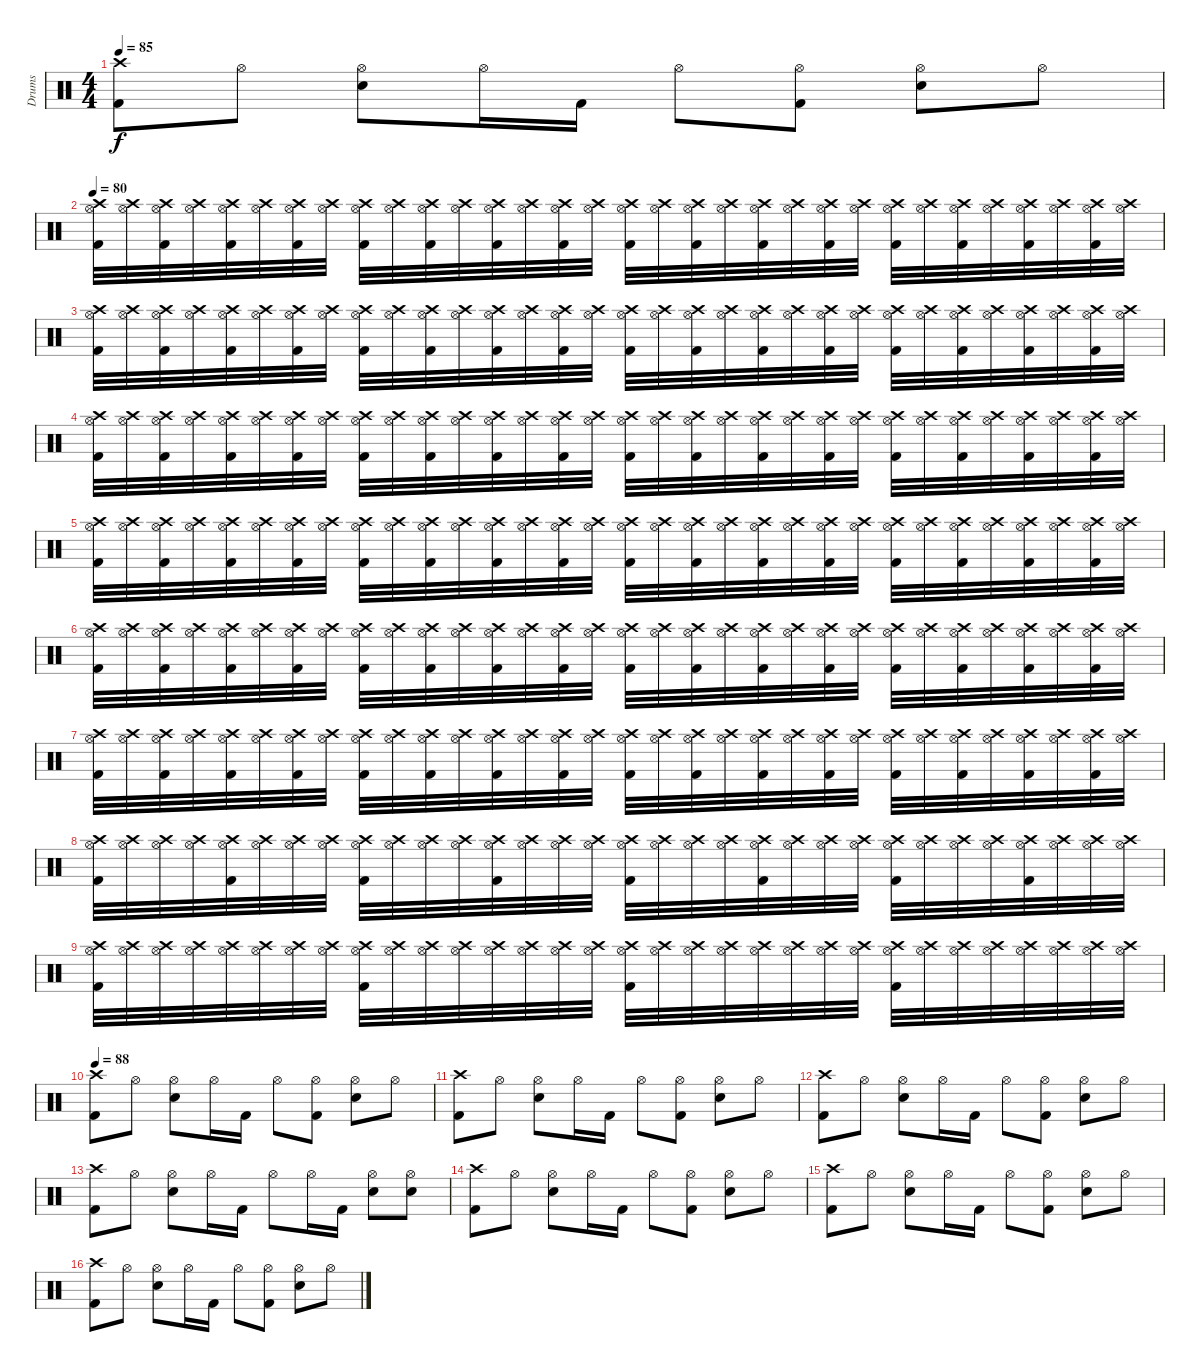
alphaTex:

\track ("Drums" "Drums") {instrument percussion}
\staff {score}
\articulation defaults
\ts (4 4)
\tempo 85
\clef neutral
\ks c
("Crash high (hit)" "Kick (hit) 2").8{dy f} "Hi-Hat (open)".8 ("Hi-Hat (open)" "Snare (hit) 2").8 "Hi-Hat (open)".16 "Kick (hit) 2".16 "Hi-Hat (open)".8 ("Hi-Hat (open)" "Kick (hit) 2").8 ("Hi-Hat (open)" "Snare (hit) 2").8 "Hi-Hat (open)".8 |
\tempo 80
("Crash high (hit)" "Hi-Hat (open)" "Kick (hit) 2").32{volume 7} ("Crash high (hit)" "Hi-Hat (open)").32 ("Crash high (hit)" "Hi-Hat (open)" "Kick (hit) 2").32 ("Crash high (hit)" "Hi-Hat (open)").32 ("Crash high (hit)" "Hi-Hat (open)" "Kick (hit) 2").32 ("Crash high (hit)" "Hi-Hat (open)").32 ("Crash high (hit)" "Hi-Hat (open)" "Kick (hit) 2").32 ("Crash high (hit)" "Hi-Hat (open)").32 ("Crash high (hit)" "Hi-Hat (open)" "Kick (hit) 2").32 ("Crash high (hit)" "Hi-Hat (open)").32 ("Crash high (hit)" "Hi-Hat (open)" "Kick (hit) 2").32 ("Crash high (hit)" "Hi-Hat (open)").32 ("Crash high (hit)" "Hi-Hat (open)" "Kick (hit) 2").32 ("Crash high (hit)" "Hi-Hat (open)").32 ("Crash high (hit)" "Hi-Hat (open)" "Kick (hit) 2").32 ("Crash high (hit)" "Hi-Hat (open)").32 ("Crash high (hit)" "Hi-Hat (open)" "Kick (hit) 2").32 ("Crash high (hit)" "Hi-Hat (open)").32 ("Crash high (hit)" "Hi-Hat (open)" "Kick (hit) 2").32 ("Crash high (hit)" "Hi-Hat (open)").32 ("Crash high (hit)" "Hi-Hat (open)" "Kick (hit) 2").32 ("Crash high (hit)" "Hi-Hat (open)").32 ("Crash high (hit)" "Hi-Hat (open)" "Kick (hit) 2").32 ("Crash high (hit)" "Hi-Hat (open)").32 ("Crash high (hit)" "Hi-Hat (open)" "Kick (hit) 2").32 ("Crash high (hit)" "Hi-Hat (open)").32 ("Crash high (hit)" "Hi-Hat (open)" "Kick (hit) 2").32 ("Crash high (hit)" "Hi-Hat (open)").32 ("Crash high (hit)" "Hi-Hat (open)" "Kick (hit) 2").32 ("Crash high (hit)" "Hi-Hat (open)").32 ("Crash high (hit)" "Hi-Hat (open)" "Kick (hit) 2").32 ("Crash high (hit)" "Hi-Hat (open)").32 |
("Crash high (hit)" "Hi-Hat (open)" "Kick (hit) 2").32 ("Crash high (hit)" "Hi-Hat (open)").32 ("Crash high (hit)" "Hi-Hat (open)" "Kick (hit) 2").32 ("Crash high (hit)" "Hi-Hat (open)").32 ("Crash high (hit)" "Hi-Hat (open)" "Kick (hit) 2").32 ("Crash high (hit)" "Hi-Hat (open)").32 ("Crash high (hit)" "Hi-Hat (open)" "Kick (hit) 2").32 ("Crash high (hit)" "Hi-Hat (open)").32 ("Crash high (hit)" "Hi-Hat (open)" "Kick (hit) 2").32 ("Crash high (hit)" "Hi-Hat (open)").32 ("Crash high (hit)" "Hi-Hat (open)" "Kick (hit) 2").32 ("Crash high (hit)" "Hi-Hat (open)").32 ("Crash high (hit)" "Hi-Hat (open)" "Kick (hit) 2").32 ("Crash high (hit)" "Hi-Hat (open)").32 ("Crash high (hit)" "Hi-Hat (open)" "Kick (hit) 2").32 ("Crash high (hit)" "Hi-Hat (open)").32 ("Crash high (hit)" "Hi-Hat (open)" "Kick (hit) 2").32 ("Crash high (hit)" "Hi-Hat (open)").32 ("Crash high (hit)" "Hi-Hat (open)" "Kick (hit) 2").32 ("Crash high (hit)" "Hi-Hat (open)").32 ("Crash high (hit)" "Hi-Hat (open)" "Kick (hit) 2").32 ("Crash high (hit)" "Hi-Hat (open)").32 ("Crash high (hit)" "Hi-Hat (open)" "Kick (hit) 2").32 ("Crash high (hit)" "Hi-Hat (open)").32 ("Crash high (hit)" "Hi-Hat (open)" "Kick (hit) 2").32 ("Crash high (hit)" "Hi-Hat (open)").32 ("Crash high (hit)" "Hi-Hat (open)" "Kick (hit) 2").32 ("Crash high (hit)" "Hi-Hat (open)").32 ("Crash high (hit)" "Hi-Hat (open)" "Kick (hit) 2").32 ("Crash high (hit)" "Hi-Hat (open)").32 ("Crash high (hit)" "Hi-Hat (open)" "Kick (hit) 2").32 ("Crash high (hit)" "Hi-Hat (open)").32 |
("Crash high (hit)" "Hi-Hat (open)" "Kick (hit) 2").32 ("Crash high (hit)" "Hi-Hat (open)").32 ("Crash high (hit)" "Hi-Hat (open)" "Kick (hit) 2").32 ("Crash high (hit)" "Hi-Hat (open)").32 ("Crash high (hit)" "Hi-Hat (open)" "Kick (hit) 2").32 ("Crash high (hit)" "Hi-Hat (open)").32 ("Crash high (hit)" "Hi-Hat (open)" "Kick (hit) 2").32 ("Crash high (hit)" "Hi-Hat (open)").32 ("Crash high (hit)" "Hi-Hat (open)" "Kick (hit) 2").32 ("Crash high (hit)" "Hi-Hat (open)").32 ("Crash high (hit)" "Hi-Hat (open)" "Kick (hit) 2").32 ("Crash high (hit)" "Hi-Hat (open)").32 ("Crash high (hit)" "Hi-Hat (open)" "Kick (hit) 2").32 ("Crash high (hit)" "Hi-Hat (open)").32 ("Crash high (hit)" "Hi-Hat (open)" "Kick (hit) 2").32 ("Crash high (hit)" "Hi-Hat (open)").32 ("Crash high (hit)" "Hi-Hat (open)" "Kick (hit) 2").32 ("Crash high (hit)" "Hi-Hat (open)").32 ("Crash high (hit)" "Hi-Hat (open)" "Kick (hit) 2").32 ("Crash high (hit)" "Hi-Hat (open)").32 ("Crash high (hit)" "Hi-Hat (open)" "Kick (hit) 2").32 ("Crash high (hit)" "Hi-Hat (open)").32 ("Crash high (hit)" "Hi-Hat (open)" "Kick (hit) 2").32 ("Crash high (hit)" "Hi-Hat (open)").32 ("Crash high (hit)" "Hi-Hat (open)" "Kick (hit) 2").32 ("Crash high (hit)" "Hi-Hat (open)").32 ("Crash high (hit)" "Hi-Hat (open)" "Kick (hit) 2").32 ("Crash high (hit)" "Hi-Hat (open)").32 ("Crash high (hit)" "Hi-Hat (open)" "Kick (hit) 2").32 ("Crash high (hit)" "Hi-Hat (open)").32 ("Crash high (hit)" "Hi-Hat (open)" "Kick (hit) 2").32 ("Crash high (hit)" "Hi-Hat (open)").32 |
("Crash high (hit)" "Hi-Hat (open)" "Kick (hit) 2").32 ("Crash high (hit)" "Hi-Hat (open)").32 ("Crash high (hit)" "Hi-Hat (open)" "Kick (hit) 2").32 ("Crash high (hit)" "Hi-Hat (open)").32 ("Crash high (hit)" "Hi-Hat (open)" "Kick (hit) 2").32 ("Crash high (hit)" "Hi-Hat (open)").32 ("Crash high (hit)" "Hi-Hat (open)" "Kick (hit) 2").32 ("Crash high (hit)" "Hi-Hat (open)").32 ("Crash high (hit)" "Hi-Hat (open)" "Kick (hit) 2").32 ("Crash high (hit)" "Hi-Hat (open)").32 ("Crash high (hit)" "Hi-Hat (open)" "Kick (hit) 2").32 ("Crash high (hit)" "Hi-Hat (open)").32 ("Crash high (hit)" "Hi-Hat (open)" "Kick (hit) 2").32 ("Crash high (hit)" "Hi-Hat (open)").32 ("Crash high (hit)" "Hi-Hat (open)" "Kick (hit) 2").32 ("Crash high (hit)" "Hi-Hat (open)").32 ("Crash high (hit)" "Hi-Hat (open)" "Kick (hit) 2").32 ("Crash high (hit)" "Hi-Hat (open)").32 ("Crash high (hit)" "Hi-Hat (open)" "Kick (hit) 2").32 ("Crash high (hit)" "Hi-Hat (open)").32 ("Crash high (hit)" "Hi-Hat (open)" "Kick (hit) 2").32 ("Crash high (hit)" "Hi-Hat (open)").32 ("Crash high (hit)" "Hi-Hat (open)" "Kick (hit) 2").32 ("Crash high (hit)" "Hi-Hat (open)").32 ("Crash high (hit)" "Hi-Hat (open)" "Kick (hit) 2").32 ("Crash high (hit)" "Hi-Hat (open)").32 ("Crash high (hit)" "Hi-Hat (open)" "Kick (hit) 2").32 ("Crash high (hit)" "Hi-Hat (open)").32 ("Crash high (hit)" "Hi-Hat (open)" "Kick (hit) 2").32 ("Crash high (hit)" "Hi-Hat (open)").32 ("Crash high (hit)" "Hi-Hat (open)" "Kick (hit) 2").32 ("Crash high (hit)" "Hi-Hat (open)").32 |
("Crash high (hit)" "Hi-Hat (open)" "Kick (hit) 2").32 ("Crash high (hit)" "Hi-Hat (open)").32 ("Crash high (hit)" "Hi-Hat (open)" "Kick (hit) 2").32 ("Crash high (hit)" "Hi-Hat (open)").32 ("Crash high (hit)" "Hi-Hat (open)" "Kick (hit) 2").32 ("Crash high (hit)" "Hi-Hat (open)").32 ("Crash high (hit)" "Hi-Hat (open)" "Kick (hit) 2").32 ("Crash high (hit)" "Hi-Hat (open)").32 ("Crash high (hit)" "Hi-Hat (open)" "Kick (hit) 2").32 ("Crash high (hit)" "Hi-Hat (open)").32 ("Crash high (hit)" "Hi-Hat (open)" "Kick (hit) 2").32 ("Crash high (hit)" "Hi-Hat (open)").32 ("Crash high (hit)" "Hi-Hat (open)" "Kick (hit) 2").32 ("Crash high (hit)" "Hi-Hat (open)").32 ("Crash high (hit)" "Hi-Hat (open)" "Kick (hit) 2").32 ("Crash high (hit)" "Hi-Hat (open)").32 ("Crash high (hit)" "Hi-Hat (open)" "Kick (hit) 2").32 ("Crash high (hit)" "Hi-Hat (open)").32 ("Crash high (hit)" "Hi-Hat (open)" "Kick (hit) 2").32 ("Crash high (hit)" "Hi-Hat (open)").32 ("Crash high (hit)" "Hi-Hat (open)" "Kick (hit) 2").32 ("Crash high (hit)" "Hi-Hat (open)").32 ("Crash high (hit)" "Hi-Hat (open)" "Kick (hit) 2").32 ("Crash high (hit)" "Hi-Hat (open)").32 ("Crash high (hit)" "Hi-Hat (open)" "Kick (hit) 2").32 ("Crash high (hit)" "Hi-Hat (open)").32 ("Crash high (hit)" "Hi-Hat (open)" "Kick (hit) 2").32 ("Crash high (hit)" "Hi-Hat (open)").32 ("Crash high (hit)" "Hi-Hat (open)" "Kick (hit) 2").32 ("Crash high (hit)" "Hi-Hat (open)").32 ("Crash high (hit)" "Hi-Hat (open)" "Kick (hit) 2").32 ("Crash high (hit)" "Hi-Hat (open)").32 |
("Crash high (hit)" "Hi-Hat (open)" "Kick (hit) 2").32 ("Crash high (hit)" "Hi-Hat (open)").32 ("Crash high (hit)" "Hi-Hat (open)" "Kick (hit) 2").32 ("Crash high (hit)" "Hi-Hat (open)").32 ("Crash high (hit)" "Hi-Hat (open)" "Kick (hit) 2").32 ("Crash high (hit)" "Hi-Hat (open)").32 ("Crash high (hit)" "Hi-Hat (open)" "Kick (hit) 2").32 ("Crash high (hit)" "Hi-Hat (open)").32 ("Crash high (hit)" "Hi-Hat (open)" "Kick (hit) 2").32 ("Crash high (hit)" "Hi-Hat (open)").32 ("Crash high (hit)" "Hi-Hat (open)" "Kick (hit) 2").32 ("Crash high (hit)" "Hi-Hat (open)").32 ("Crash high (hit)" "Hi-Hat (open)" "Kick (hit) 2").32 ("Crash high (hit)" "Hi-Hat (open)").32 ("Crash high (hit)" "Hi-Hat (open)" "Kick (hit) 2").32 ("Crash high (hit)" "Hi-Hat (open)").32 ("Crash high (hit)" "Hi-Hat (open)" "Kick (hit) 2").32 ("Crash high (hit)" "Hi-Hat (open)").32 ("Crash high (hit)" "Hi-Hat (open)" "Kick (hit) 2").32 ("Crash high (hit)" "Hi-Hat (open)").32 ("Crash high (hit)" "Hi-Hat (open)" "Kick (hit) 2").32 ("Crash high (hit)" "Hi-Hat (open)").32 ("Crash high (hit)" "Hi-Hat (open)" "Kick (hit) 2").32 ("Crash high (hit)" "Hi-Hat (open)").32 ("Crash high (hit)" "Hi-Hat (open)" "Kick (hit) 2").32 ("Crash high (hit)" "Hi-Hat (open)").32 ("Crash high (hit)" "Hi-Hat (open)" "Kick (hit) 2").32 ("Crash high (hit)" "Hi-Hat (open)").32 ("Crash high (hit)" "Hi-Hat (open)" "Kick (hit) 2").32 ("Crash high (hit)" "Hi-Hat (open)").32 ("Crash high (hit)" "Hi-Hat (open)" "Kick (hit) 2").32 ("Crash high (hit)" "Hi-Hat (open)").32 |
("Crash high (hit)" "Hi-Hat (open)" "Kick (hit) 2").32 ("Crash high (hit)" "Hi-Hat (open)").32 ("Crash high (hit)" "Hi-Hat (open)").32 ("Crash high (hit)" "Hi-Hat (open)").32 ("Crash high (hit)" "Hi-Hat (open)" "Kick (hit) 2").32 ("Crash high (hit)" "Hi-Hat (open)").32 ("Crash high (hit)" "Hi-Hat (open)").32 ("Crash high (hit)" "Hi-Hat (open)").32 ("Crash high (hit)" "Hi-Hat (open)" "Kick (hit) 2").32 ("Crash high (hit)" "Hi-Hat (open)").32 ("Crash high (hit)" "Hi-Hat (open)").32 ("Crash high (hit)" "Hi-Hat (open)").32 ("Crash high (hit)" "Hi-Hat (open)" "Kick (hit) 2").32 ("Crash high (hit)" "Hi-Hat (open)").32 ("Crash high (hit)" "Hi-Hat (open)").32 ("Crash high (hit)" "Hi-Hat (open)").32 ("Crash high (hit)" "Hi-Hat (open)" "Kick (hit) 2").32 ("Crash high (hit)" "Hi-Hat (open)").32 ("Crash high (hit)" "Hi-Hat (open)").32 ("Crash high (hit)" "Hi-Hat (open)").32 ("Crash high (hit)" "Hi-Hat (open)" "Kick (hit) 2").32 ("Crash high (hit)" "Hi-Hat (open)").32 ("Crash high (hit)" "Hi-Hat (open)").32 ("Crash high (hit)" "Hi-Hat (open)").32 ("Crash high (hit)" "Hi-Hat (open)" "Kick (hit) 2").32 ("Crash high (hit)" "Hi-Hat (open)").32 ("Crash high (hit)" "Hi-Hat (open)").32 ("Crash high (hit)" "Hi-Hat (open)").32 ("Crash high (hit)" "Hi-Hat (open)" "Kick (hit) 2").32 ("Crash high (hit)" "Hi-Hat (open)").32 ("Crash high (hit)" "Hi-Hat (open)").32 ("Crash high (hit)" "Hi-Hat (open)").32 |
("Crash high (hit)" "Hi-Hat (open)" "Kick (hit) 2").32 ("Crash high (hit)" "Hi-Hat (open)").32 ("Crash high (hit)" "Hi-Hat (open)").32 ("Crash high (hit)" "Hi-Hat (open)").32 ("Crash high (hit)" "Hi-Hat (open)").32 ("Crash high (hit)" "Hi-Hat (open)").32 ("Crash high (hit)" "Hi-Hat (open)").32 ("Crash high (hit)" "Hi-Hat (open)").32 ("Crash high (hit)" "Hi-Hat (open)" "Kick (hit) 2").32 ("Crash high (hit)" "Hi-Hat (open)").32 ("Crash high (hit)" "Hi-Hat (open)").32 ("Crash high (hit)" "Hi-Hat (open)").32 ("Crash high (hit)" "Hi-Hat (open)").32 ("Crash high (hit)" "Hi-Hat (open)").32 ("Crash high (hit)" "Hi-Hat (open)").32 ("Crash high (hit)" "Hi-Hat (open)").32 ("Crash high (hit)" "Hi-Hat (open)" "Kick (hit) 2").32 ("Crash high (hit)" "Hi-Hat (open)").32 ("Crash high (hit)" "Hi-Hat (open)").32 ("Crash high (hit)" "Hi-Hat (open)").32 ("Crash high (hit)" "Hi-Hat (open)").32 ("Crash high (hit)" "Hi-Hat (open)").32 ("Crash high (hit)" "Hi-Hat (open)").32 ("Crash high (hit)" "Hi-Hat (open)").32 ("Crash high (hit)" "Hi-Hat (open)" "Kick (hit) 2").32 ("Crash high (hit)" "Hi-Hat (open)").32 ("Crash high (hit)" "Hi-Hat (open)").32 ("Crash high (hit)" "Hi-Hat (open)").32 ("Crash high (hit)" "Hi-Hat (open)").32 ("Crash high (hit)" "Hi-Hat (open)").32 ("Crash high (hit)" "Hi-Hat (open)").32 ("Crash high (hit)" "Hi-Hat (open)").32 |
\tempo 88
("Crash high (hit)" "Kick (hit) 2").8{volume 12} "Hi-Hat (open)".8 ("Hi-Hat (open)" "Snare (hit) 2").8 "Hi-Hat (open)".16 "Kick (hit) 2".16 "Hi-Hat (open)".8 ("Hi-Hat (open)" "Kick (hit) 2").8 ("Hi-Hat (open)" "Snare (hit) 2").8 "Hi-Hat (open)".8 |
("Crash high (hit)" "Kick (hit) 2").8 "Hi-Hat (open)".8 ("Hi-Hat (open)" "Snare (hit) 2").8 "Hi-Hat (open)".16 "Kick (hit) 2".16 "Hi-Hat (open)".8 ("Hi-Hat (open)" "Kick (hit) 2").8 ("Hi-Hat (open)" "Snare (hit) 2").8 "Hi-Hat (open)".8 |
("Crash high (hit)" "Kick (hit) 2").8 "Hi-Hat (open)".8 ("Hi-Hat (open)" "Snare (hit) 2").8 "Hi-Hat (open)".16 "Kick (hit) 2".16 "Hi-Hat (open)".8 ("Hi-Hat (open)" "Kick (hit) 2").8 ("Hi-Hat (open)" "Snare (hit) 2").8 "Hi-Hat (open)".8 |
("Crash high (hit)" "Kick (hit) 2").8 "Hi-Hat (open)".8 ("Hi-Hat (open)" "Snare (hit) 2").8 "Hi-Hat (open)".16 "Kick (hit) 2".16 "Hi-Hat (open)".8 "Hi-Hat (open)".16 "Kick (hit) 2".16 ("Hi-Hat (open)" "Snare (hit) 2").8 ("Hi-Hat (open)" "Snare (hit) 2").8 |
("Crash high (hit)" "Kick (hit) 2").8 "Hi-Hat (open)".8 ("Hi-Hat (open)" "Snare (hit) 2").8 "Hi-Hat (open)".16 "Kick (hit) 2".16 "Hi-Hat (open)".8 ("Hi-Hat (open)" "Kick (hit) 2").8 ("Hi-Hat (open)" "Snare (hit) 2").8 "Hi-Hat (open)".8 |
("Crash high (hit)" "Kick (hit) 2").8 "Hi-Hat (open)".8 ("Hi-Hat (open)" "Snare (hit) 2").8 "Hi-Hat (open)".16 "Kick (hit) 2".16 "Hi-Hat (open)".8 ("Hi-Hat (open)" "Kick (hit) 2").8 ("Hi-Hat (open)" "Snare (hit) 2").8 "Hi-Hat (open)".8 |
("Crash high (hit)" "Kick (hit) 2").8 "Hi-Hat (open)".8 ("Hi-Hat (open)" "Snare (hit) 2").8 "Hi-Hat (open)".16 "Kick (hit) 2".16 "Hi-Hat (open)".8 ("Hi-Hat (open)" "Kick (hit) 2").8 ("Hi-Hat (open)" "Snare (hit) 2").8 "Hi-Hat (open)".8
